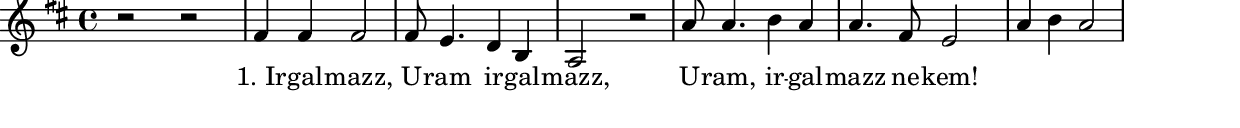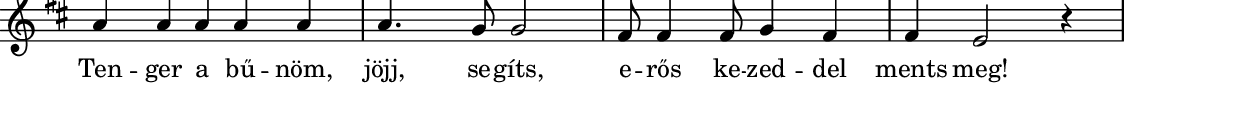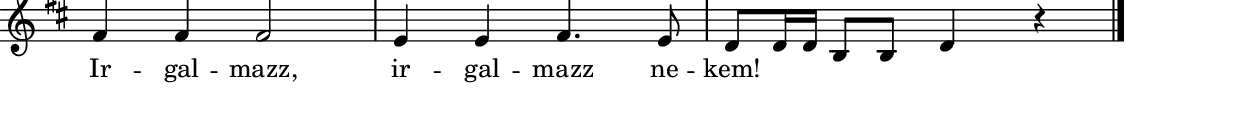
% MusicXML to Lilypond converter by Kovi

szovegAAA = \lyricmode {  "1. Ir" -- "gal" -- "mazz," "U" -- "ram" "ir" -- "gal" -- "mazz," "U" -- "ram," "ir" -- "gal" -- "mazz" "ne" -- "kem!"  \skip 4  \skip 4  \skip 4 "Ten" -- "ger" "a" "bű" -- "nöm," "jöjj," "se" -- "gíts," "e" -- "rős" "ke" -- "zed" -- "del" "ments" "meg!" "Ir" -- "gal" -- "mazz," "ir" -- "gal" -- "mazz" "ne" -- "kem!"  \skip 4  \skip 4  \skip 4  \skip 4  }

% Analyzing...
% 1 parts
% 1 Staff
% forceBassClefActive = 
melody = {
% 51 notes in the part
% 1 voices

\new Staff
\new Voice {
% 51 notes
% 14 mesaures

% Measure 1
\clef "treble"
\key d \major
\time 4/4 
r2 r2 
% Measure 2
fis'4 fis'4 fis'2 
% Measure 3
fis'8 e'4. d'4 b4 
% Measure 4
a2 r2 
% Measure 5
a'8 a'4. b'4 a'4 
% Measure 6
a'4. fis'8 e'2 
% Measure 7
a'4 b'4 a'2 
% Measure 8
\break
a'4 a'8 a'8 a'4 a'4 
% Measure 9
a'4. g'8 g'2 
% Measure 10
fis'8 fis'4 fis'8 g'4 fis'4 
% Measure 11
fis'4 e'2 r4 
% Measure 12
\break
fis'4 fis'4 fis'2 
% Measure 13
e'4 e'4 fis'4. e'8 
% Measure 14
d'8 d'16 d'16 b8 b8 d'4 r4 \bar "|." 
} % voice
\addlyrics { \szovegAAA }

} % melody


harmonies = \chordmode {
% 16 chords
\germanChords
d4 s4 g4 s4 d4 s4 s4 s4 g4 s4 s4 s4 d4 s4 s4 s4 d4 s4 s4 s4 s4 s4 a4 s4 s4 s4 s4 s4 d4 s4 s4 s4 g4 s4 s4 s4 d4 s4 s4 s4 a4 s4 s4 s4 d4 s4 s4 s4 a4 s4 s4 s4 d4 g4 d4
}

\include "../../definitions.ly"
